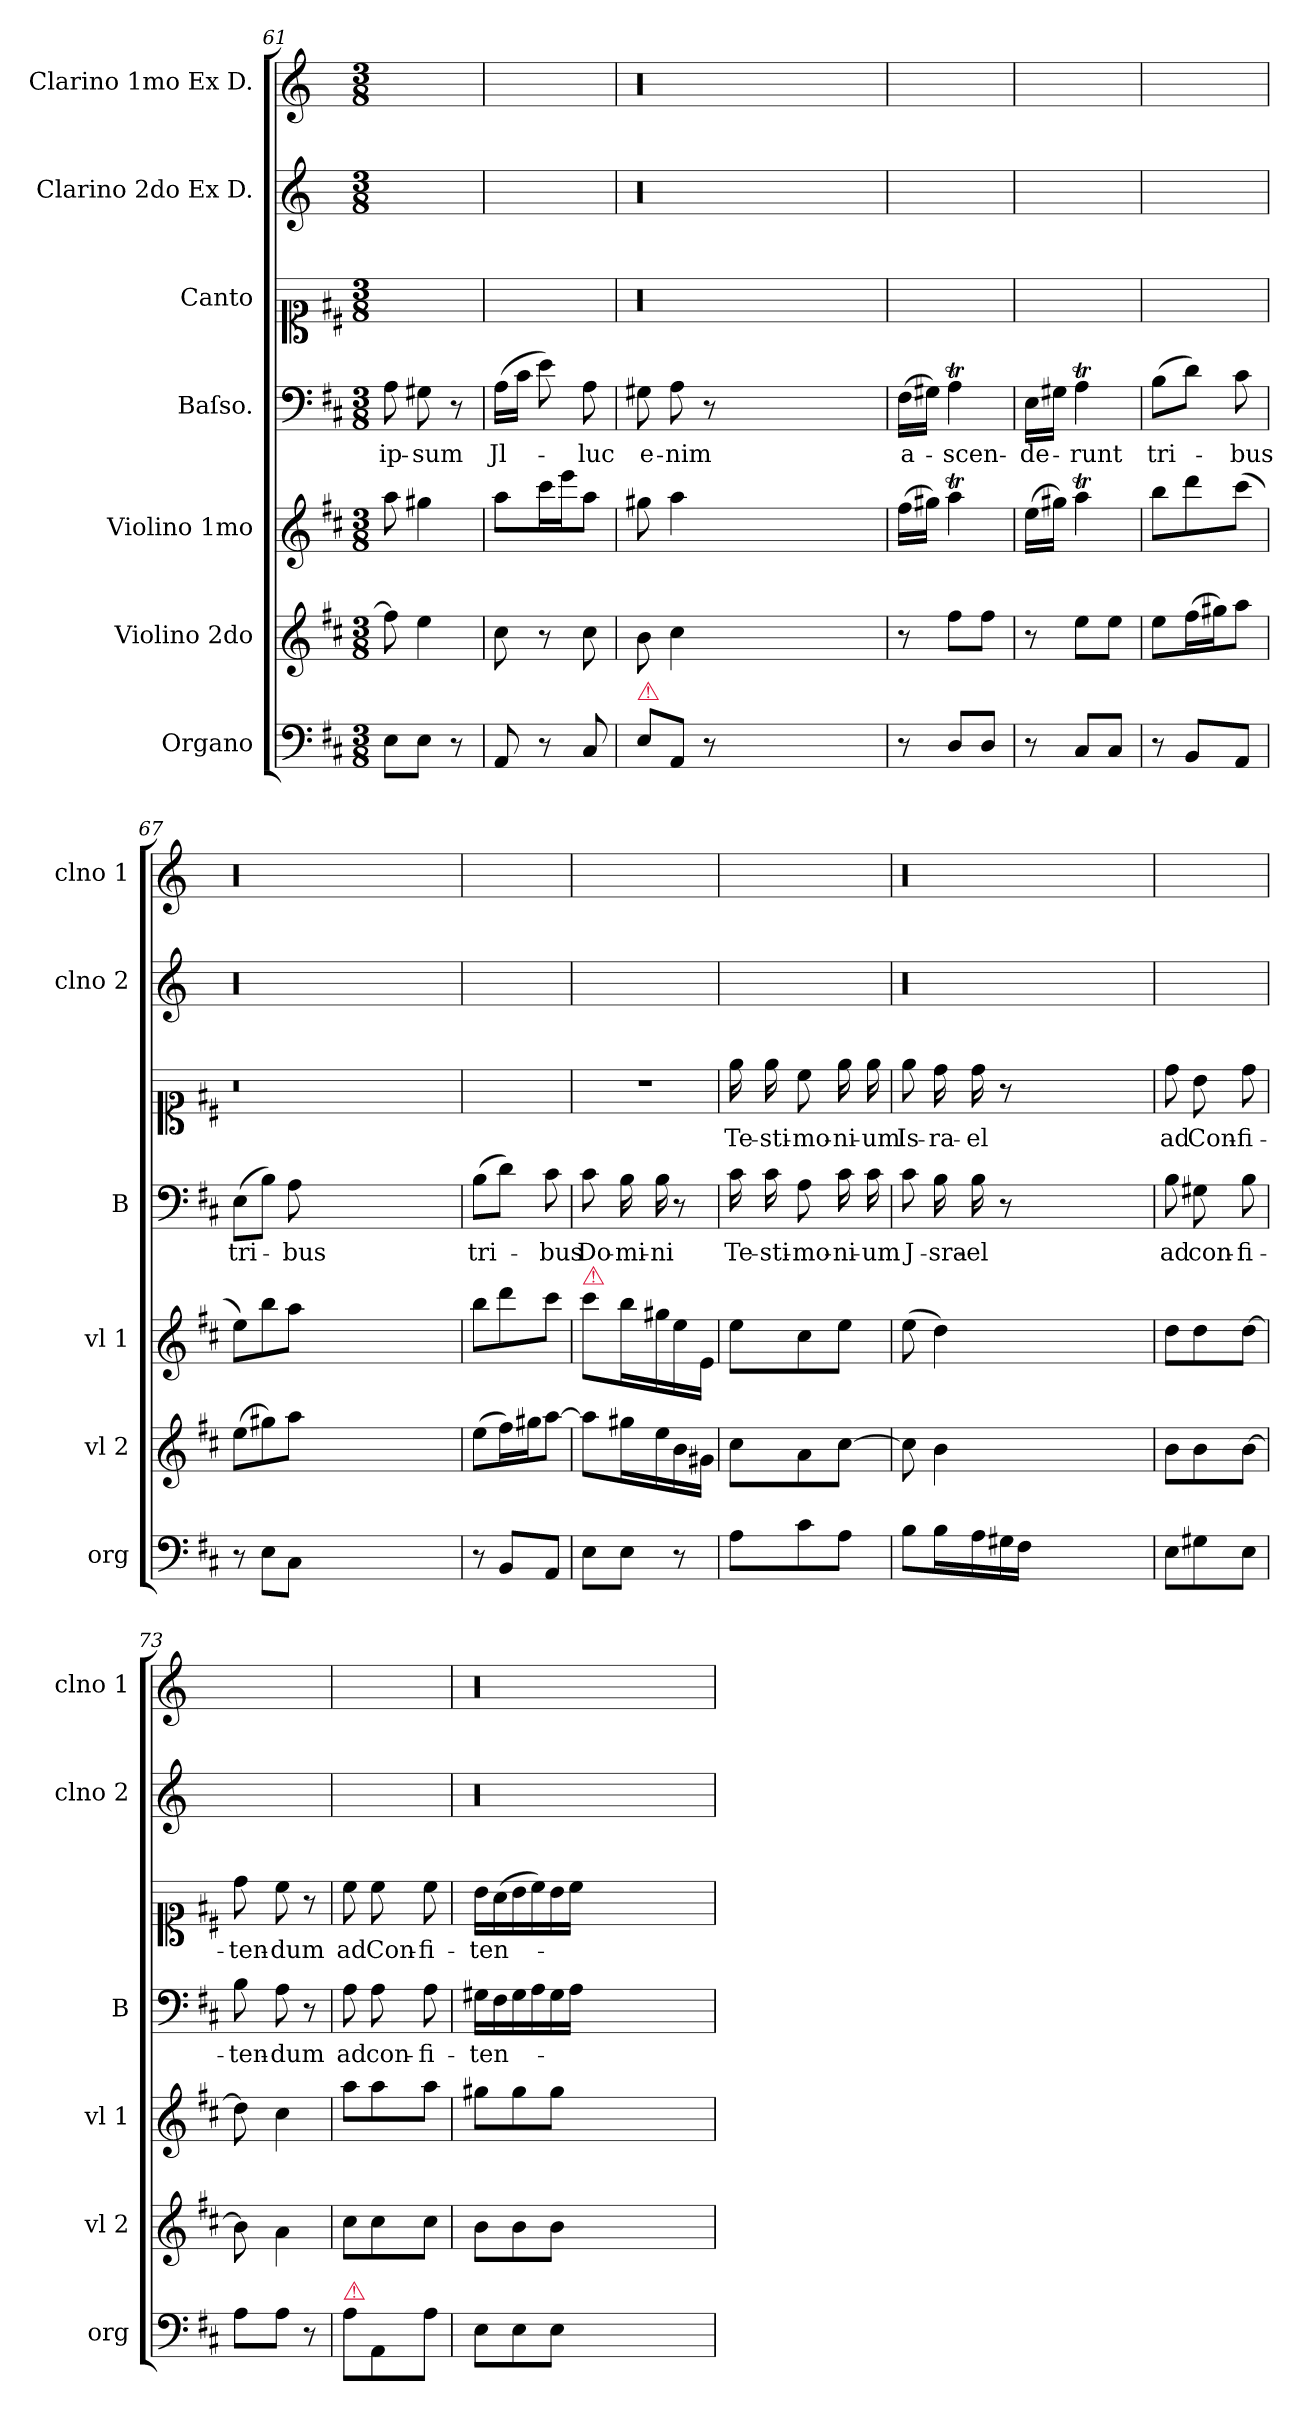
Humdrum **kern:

**kern	**kern	**kern	**kern	**text	**kern	**text	**kern	**kern
*part7	*part6	*part5	*part4	*part4	*part3	*part3	*part2	*part1
*staff7	*staff6	*staff5	*staff4	*staff4	*staff3	*staff3	*staff2	*staff1
*I"Organo	*I"Violino 2do	*I"Violino 1mo	*I"Baſso.	*	*I"Canto	*	*I"Clarino 2do Ex D.	*I"Clarino 1mo Ex D.
*I'org	*I'vl 2	*I'vl 1	*I'B	*	*	*	*I'clno 2	*I'clno 1
*clefF4	*clefG2	*clefG2	*clefF4	*	*clefC1	*	*clefG2	*clefG2
*	*	*	*	*	*	*	*ITrd-1c-2	*ITrd-1c-2
*k[f#c#]	*k[f#c#]	*k[f#c#]	*k[f#c#]	*	*k[f#c#]	*	*k[f#c#]	*k[f#c#]
*D:	*D:	*D:	*D:	*	*D:	*	*D:	*D:
*M3/8	*M3/8	*M3/8	*M3/8	*	*M3/8	*	*M3/8	*M3/8
=61	=61	=61	=61	=61	=61	=61	=61	=61
8E\L	8ff#\]	8aa\	8A\	-ip-	4.ryy	.	4.ryy	4.ryy
8E\J	4ee\	4gg#X\	8G#X\	-sum	.	.	.	.
8r	.	.	8r	.	.	.	.	.
=62	=62	=62	=62	=62	=62	=62	=62	=62
8AA/	8cc#\	8aa\L	(16A\LL	Jl-	4.ryy	.	4.ryy	4.ryy
.	.	.	16c#\JJ	.	.	.	.	.
8r	8r	16ccc#\L	8e\)	.	.	.	.	.
.	.	16eee\J	.	.	.	.	.	.
8C#/	8cc#\	8aa\J	8A\	-luc	.	.	.	.
=63	=63	=63	=63	=63	=63	=63	=63	=63
!LO:TX:a:color=crimson:t=⚠	!	!	!	!	!	!	!	!
!	!	!	!	!	!LO:N:vis=00	!	!LO:N:vis=00	!LO:N:vis=00
8E/L	8b\	8gg#X\	8G#X\	e-	1.r	.	1.r	1.r
8AA/J	4cc#\	4aa\	8A\	-nim	.	.	.	.
8r	.	.	8r	.	.	.	.	.
1ryy	1ryy	1ryy	1ryy	.	.	.	.	.
8ryy	8ryy	8ryy	8ryy	.	.	.	.	.
=64	=64	=64	=64	=64	=64	=64	=64	=64
8r	8r	(16ff#\LL	(16F#\LL	a-	4.ryy	.	4.ryy	4.ryy
.	.	16gg#X\JJ)	16G#X\JJ)	.	.	.	.	.
8D/L	8ff#\L	4aaT\	4AT\	-scen-	.	.	.	.
8D/J	8ff#\J	.	.	.	.	.	.	.
=65	=65	=65	=65	=65	=65	=65	=65	=65
8r	8r	(16ee\LL	16E\LL	-de-	4.ryy	.	4.ryy	4.ryy
.	.	16gg#X\JJ)	16G#X\JJ	.	.	.	.	.
8C#/L	8ee\L	4aaT\	4AT\	-runt	.	.	.	.
8C#/J	8ee\J	.	.	.	.	.	.	.
=66	=66	=66	=66	=66	=66	=66	=66	=66
8r	8ee\L	8bb\L	(8B\L	tri-	4.ryy	.	4.ryy	4.ryy
8BB/L	(16ff#\L	8ddd\	8d\J)	.	.	.	.	.
.	16gg#X\J)	.	.	.	.	.	.	.
8AA/J	8aa\J	(8ccc#\J	8c#\	-bus	.	.	.	.
=67	=67	=67	=67	=67	=67	=67	=67	=67
!	!	!	!	!LO:LY:i	!LO:N:vis=0	!	!LO:N:vis=00	!LO:N:vis=00
8r	(8ee\L	8ee\L)	(8E\L	tri-	2.r	.	1.r	1.r
8E\L	8gg#X\)	8bb\	8B\J)	.	.	.	.	.
!	!	!	!	!LO:LY:i	!	!	!	!
8C#\J	8aa\J	8aa\J	8A\	-bus	.	.	.	.
1ryy	1ryy	1ryy	1ryy	.	.	.	.	.
.	.	.	.	.	2.ryy	.	.	.
8ryy	8ryy	8ryy	8ryy	.	.	.	.	.
=68	=68	=68	=68	=68	=68	=68	=68	=68
!	!	!	!	!LO:LY:i	!	!	!	!
8r	(8ee\L	8bb\L	(8B\L	tri-	4.ryy	.	4.ryy	4.ryy
8BB/L	16ff#\L)	8ddd\	8d\J)	.	.	.	.	.
.	16gg#X\J	.	.	.	.	.	.	.
!	!	!	!	!LO:LY:i	!	!	!	!
8AA/J	[8aa\J	8ccc#\J	8c#\	-bus	.	.	.	.
=69	=69	=69	=69	=69	=69	=69	=69	=69
!	!	!LO:TX:a:color=crimson:t=⚠	!	!	!	!	!	!
8E\L	8aa\L]	8ccc#\L	8c#\	Do-	4.r	.	4.ryy	4.ryy
8E\J	16gg#X\L	16bb\L	16B\	-mi-	.	.	.	.
.	16ee\	16gg#X\	16B\	-ni	.	.	.	.
8r	16b\	16ee\	8r	.	.	.	.	.
.	16g#X\JJ	16e/JJ	.	.	.	.	.	.
=70	=70	=70	=70	=70	=70	=70	=70	=70
8A\L	8cc#\L	8ee\L	16c#\	Te-	16ee\	Te-	4.ryy	4.ryy
.	.	.	16c#\	-sti-	16ee\	-sti-	.	.
8c#\	8a\	8cc#\	8A\	-mo-	8cc#\	-mo-	.	.
8A\J	[8cc#\J	8ee\J	16c#\	-ni-	16ee\	-ni-	.	.
.	.	.	16c#\	-um	16ee\	-um	.	.
=71	=71	=71	=71	=71	=71	=71	=71	=71
!	!	!	!	!	!	!	!LO:N:vis=00	!LO:N:vis=00
8B\L	8cc#\]	(8ee\	8c#\	J-	8ee\	Is-	1.r	1.r
16B\L	4b\	4dd\)	16B\	-sra-	16dd\	-ra-	.	.
16A\	.	.	16B\	-el	16dd\	-el	.	.
16G#X\	.	.	8r	.	8r	.	.	.
16F#\JJ	.	.	.	.	.	.	.	.
1ryy	1ryy	1ryy	1ryy	.	1ryy	.	.	.
8ryy	8ryy	8ryy	8ryy	.	8ryy	.	.	.
=72	=72	=72	=72	=72	=72	=72	=72	=72
8E\L	8b\L	8dd\L	8B\	ad	8dd\	ad	4.ryy	4.ryy
8G#X\	8b\	8dd\	8G#X\	con-	8b\	Con-	.	.
8E\J	[8b\J	[8dd\J	8B\	-fi-	8dd\	-fi-	.	.
=73	=73	=73	=73	=73	=73	=73	=73	=73
8A\L	8b\]	8dd\]	8B\	-ten-	8dd\	-ten-	4.ryy	4.ryy
8A\J	4a\	4cc#\	8A\	-dum	8cc#\	-dum	.	.
8r	.	.	8r	.	8r	.	.	.
=74	=74	=74	=74	=74	=74	=74	=74	=74
!LO:TX:a:color=crimson:t=⚠	!	!	!	!	!	!	!	!
8A\L	8cc#\L	8aa\L	8A\	ad	8cc#\	ad	4.ryy	4.ryy
8AA\	8cc#\	8aa\	8A\	con-	8cc#\	Con-	.	.
8A\J	8cc#\J	8aa\J	8A\	-fi-	8cc#\	-fi-	.	.
=75	=75	=75	=75	=75	=75	=75	=75	=75
!	!	!	!	!	!	!	!LO:N:vis=00	!LO:N:vis=00
8E\L	8b\L	8gg#X\L	16G#X\LL	-ten-	16b\LL	-ten-	1.r	1.r
.	.	.	16F#\	.	(16a\	.	.	.
8E\	8b\	8gg#\	16G#\	.	16b\	.	.	.
.	.	.	16A\	.	16cc#\)	.	.	.
8E\J	8b\J	8gg#\J	16G#\	.	16b\	.	.	.
.	.	.	16A\JJ	.	16cc#\JJ	.	.	.
1ryy	1ryy	1ryy	1ryy	.	1ryy	.	.	.
8ryy	8ryy	8ryy	8ryy	.	8ryy	.	.	.
=	=	=	=	=	=	=	=	=
*-	*-	*-	*-	*-	*-	*-	*-	*-
